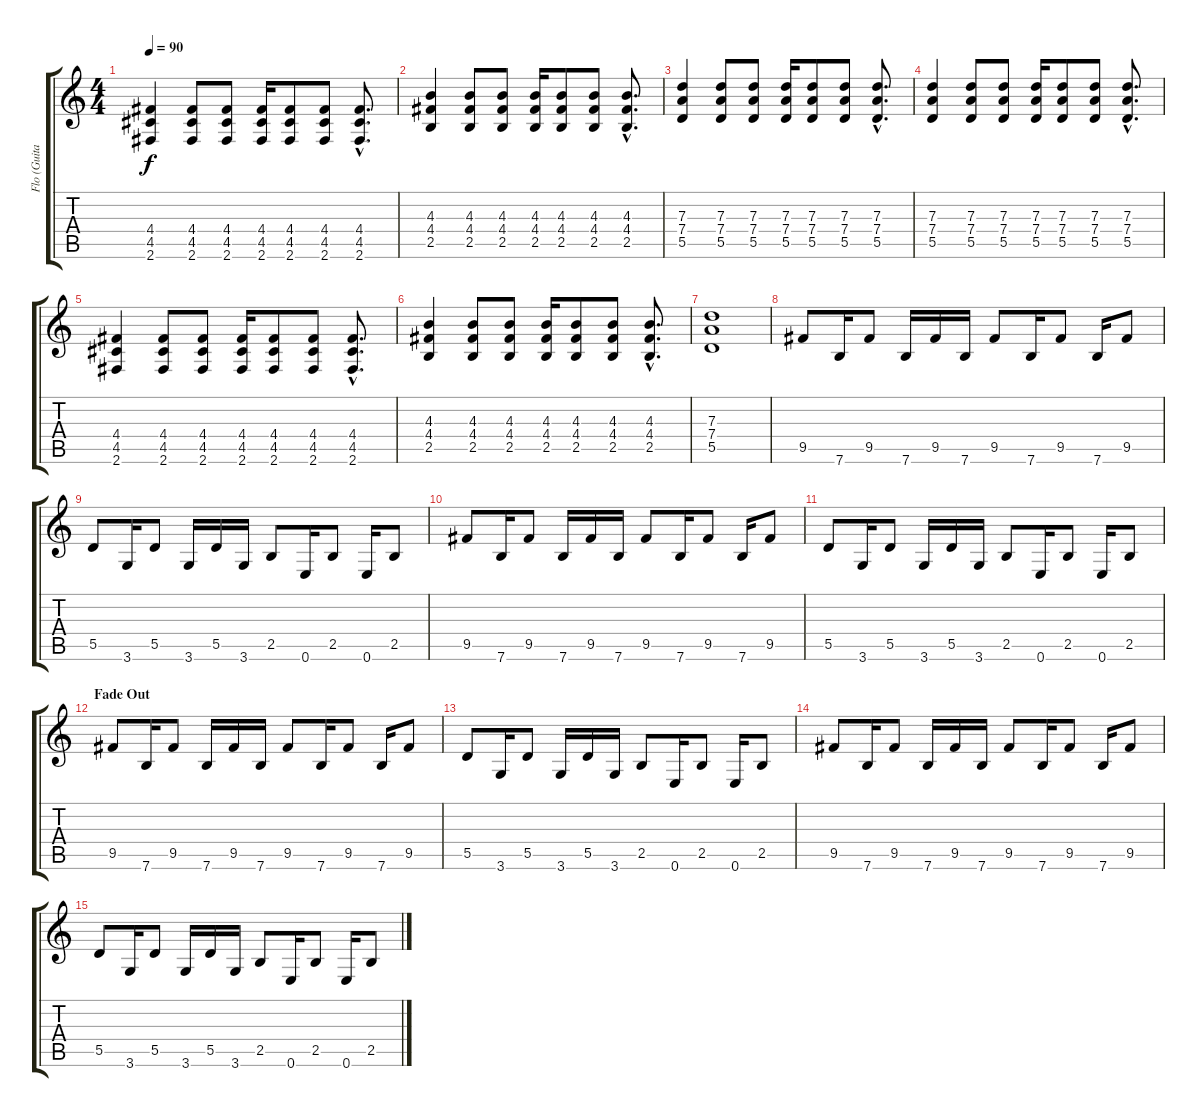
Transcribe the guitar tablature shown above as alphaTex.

\track ("Flo (Guitar 2)" "Flo (Guita") {instrument distortionguitar}
\staff {score tabs}
\tuning (E4 B3 G3 D3 A2 E2) {hide}
\ts (4 4)
\tempo 90
\clef g2
\ks c
(4.4 4.5 2.6).4{dy f} (4.4 4.5 2.6).8 (4.4 4.5 2.6).8 (4.4 4.5 2.6).16 (4.4 4.5 2.6).8 (4.4 4.5 2.6).8 (4.4{hac} 4.5{hac} 2.6{hac}).8{d} |
(4.3 4.4 2.5).4 (4.3 4.4 2.5).8 (4.3 4.4 2.5).8 (4.3 4.4 2.5).16 (4.3 4.4 2.5).8 (4.3 4.4 2.5).8 (4.3{hac} 4.4{hac} 2.5{hac}).8{d} |
(7.3 7.4 5.5).4 (7.3 7.4 5.5).8 (7.3 7.4 5.5).8 (7.3 7.4 5.5).16 (7.3 7.4 5.5).8 (7.3 7.4 5.5).8 (7.3{hac} 7.4{hac} 5.5{hac}).8{d} |
(7.3 7.4 5.5).4 (7.3 7.4 5.5).8 (7.3 7.4 5.5).8 (7.3 7.4 5.5).16 (7.3 7.4 5.5).8 (7.3 7.4 5.5).8 (7.3{hac} 7.4{hac} 5.5{hac}).8{d} |
(4.4 4.5 2.6).4 (4.4 4.5 2.6).8 (4.4 4.5 2.6).8 (4.4 4.5 2.6).16 (4.4 4.5 2.6).8 (4.4 4.5 2.6).8 (4.4{hac} 4.5{hac} 2.6{hac}).8{d} |
(4.3 4.4 2.5).4 (4.3 4.4 2.5).8 (4.3 4.4 2.5).8 (4.3 4.4 2.5).16 (4.3 4.4 2.5).8 (4.3 4.4 2.5).8 (4.3{hac} 4.4{hac} 2.5{hac}).8{d} |
(7.3 7.4 5.5).1{volume 0} |
9.5.8{volume 11 instrument electricguitarclean} 7.6.16 9.5.8 7.6.16 9.5.16 7.6.16 9.5.8 7.6.16 9.5.8 7.6.16 9.5.8 |
5.5.8 3.6.16 5.5.8 3.6.16 5.5.16 3.6.16 2.5.8 0.6.16 2.5.8 0.6.16 2.5.8 |
9.5.8 7.6.16 9.5.8 7.6.16 9.5.16 7.6.16 9.5.8 7.6.16 9.5.8 7.6.16 9.5.8 |
5.5.8 3.6.16 5.5.8 3.6.16 5.5.16 3.6.16 2.5.8 0.6.16 2.5.8 0.6.16 2.5.8 |
\section ("" "Fade Out")
9.5.8{volume 0 instrument electricguitarclean} 7.6.16 9.5.8 7.6.16 9.5.16 7.6.16 9.5.8 7.6.16 9.5.8 7.6.16 9.5.8 |
5.5.8 3.6.16 5.5.8 3.6.16 5.5.16 3.6.16 2.5.8 0.6.16 2.5.8 0.6.16 2.5.8 |
9.5.8 7.6.16 9.5.8 7.6.16 9.5.16 7.6.16 9.5.8 7.6.16 9.5.8 7.6.16 9.5.8 |
5.5.8 3.6.16 5.5.8 3.6.16 5.5.16 3.6.16 2.5.8 0.6.16 2.5.8 0.6.16 2.5.8
